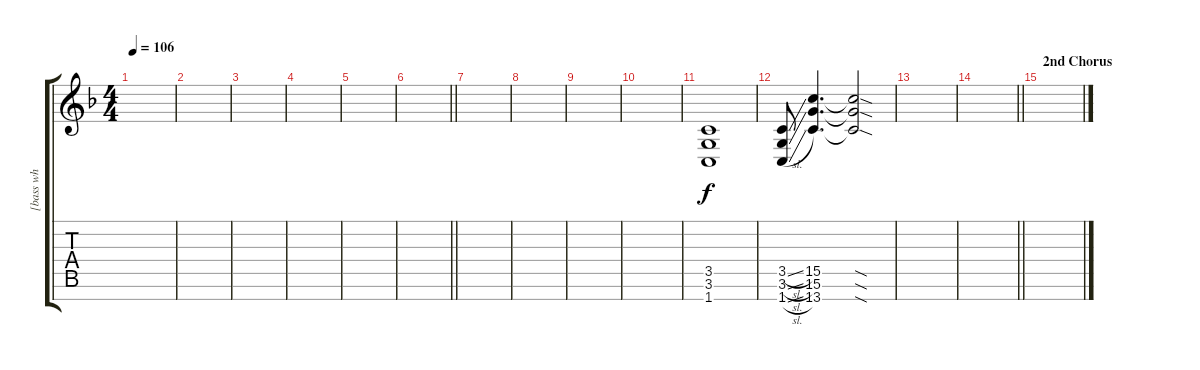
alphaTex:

\track ("  [bass whammy effect]" "  [bass wh") {instrument electricbasspick}
\staff {score tabs}
\tuning (E4 B3 G3 D3 A2 E2 B1) {hide}
\ts (4 4)
\tempo 106
\clef g2
\ks dminor
|
|
|
|
|
\barLineRight lightlight
|
|
|
|
|
(3.5 3.6 1.7).1{dy f} |
(3.5{sl} 3.6{sl} 1.7{sl}).8 (15.5 15.6 13.7).4{d} (15.5{sod t} 15.6{sod t} 13.7{sod t}).2 |
|
\barLineRight lightlight
|
\section ("" "2nd Chorus")
